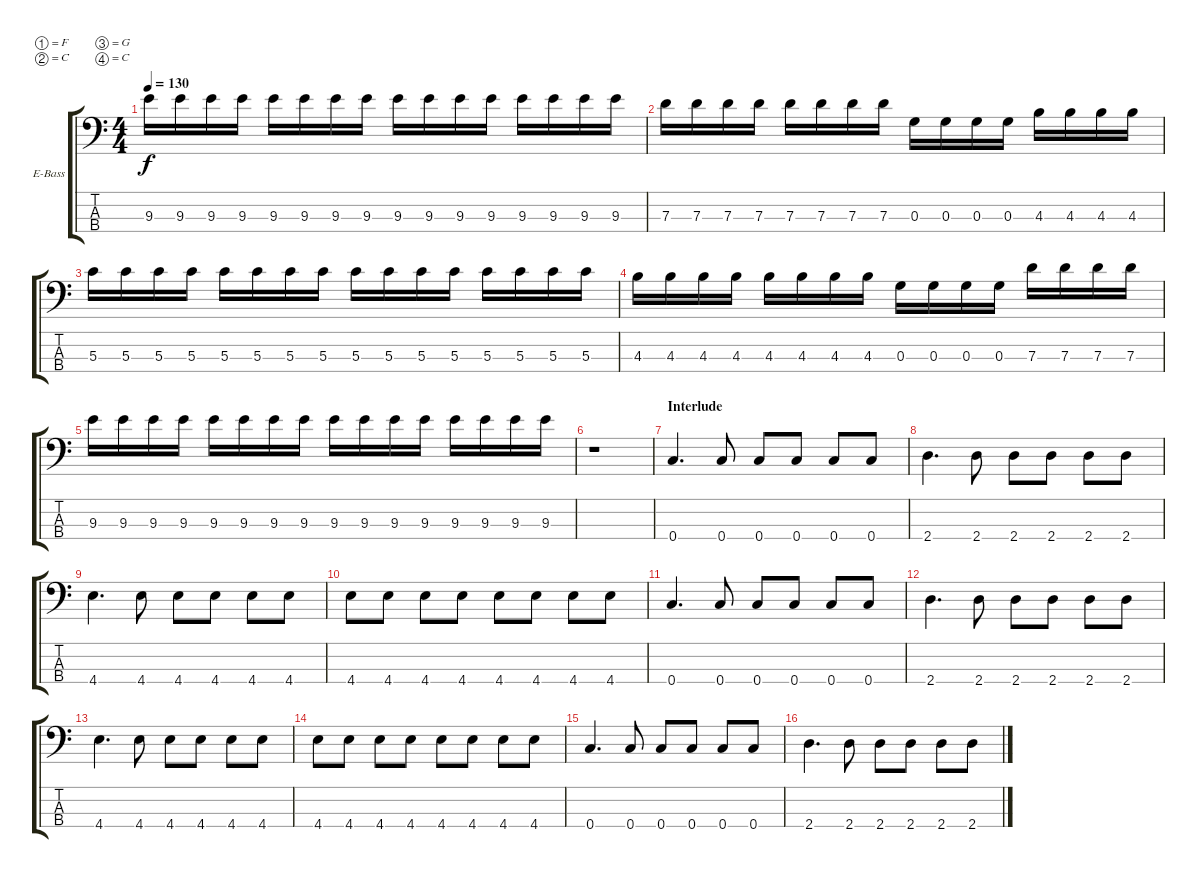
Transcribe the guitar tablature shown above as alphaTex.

\bracketExtendMode groupsimilarinstruments
\firstSystemTrackNameOrientation horizontal
\otherSystemsTrackNameOrientation horizontal
\track ("Jason James " "E-Bass") {instrument electricbasspick}
\staff {score tabs}
\tuning (F3 C3 G2 C2)
\ts (4 4)
\tempo 130
\clef f4
\ks c
9.3.16{dy f} 9.3.16 9.3.16 9.3.16 9.3.16 9.3.16 9.3.16 9.3.16 9.3.16 9.3.16 9.3.16 9.3.16 9.3.16 9.3.16 9.3.16 9.3.16 |
7.3.16 7.3.16 7.3.16 7.3.16 7.3.16 7.3.16 7.3.16 7.3.16 0.3.16 0.3.16 0.3.16 0.3.16 4.3.16 4.3.16 4.3.16 4.3.16 |
5.3.16 5.3.16 5.3.16 5.3.16 5.3.16 5.3.16 5.3.16 5.3.16 5.3.16 5.3.16 5.3.16 5.3.16 5.3.16 5.3.16 5.3.16 5.3.16 |
4.3.16 4.3.16 4.3.16 4.3.16 4.3.16 4.3.16 4.3.16 4.3.16 0.3.16 0.3.16 0.3.16 0.3.16 7.3.16 7.3.16 7.3.16 7.3.16 |
9.3.16 9.3.16 9.3.16 9.3.16 9.3.16 9.3.16 9.3.16 9.3.16 9.3.16 9.3.16 9.3.16 9.3.16 9.3.16 9.3.16 9.3.16 9.3.16 |
r.1 |
\section ("" "Interlude")
0.4.4{d} 0.4.8 0.4.8 0.4.8 0.4.8 0.4.8 |
2.4.4{d} 2.4.8 2.4.8 2.4.8 2.4.8 2.4.8 |
4.4.4{d} 4.4.8 4.4.8 4.4.8 4.4.8 4.4.8 |
4.4.8 4.4.8 4.4.8 4.4.8 4.4.8 4.4.8 4.4.8 4.4.8 |
0.4.4{d} 0.4.8 0.4.8 0.4.8 0.4.8 0.4.8 |
2.4.4{d} 2.4.8 2.4.8 2.4.8 2.4.8 2.4.8 |
4.4.4{d} 4.4.8 4.4.8 4.4.8 4.4.8 4.4.8 |
4.4.8 4.4.8 4.4.8 4.4.8 4.4.8 4.4.8 4.4.8 4.4.8 |
0.4.4{d} 0.4.8 0.4.8 0.4.8 0.4.8 0.4.8 |
2.4.4{d} 2.4.8 2.4.8 2.4.8 2.4.8 2.4.8
